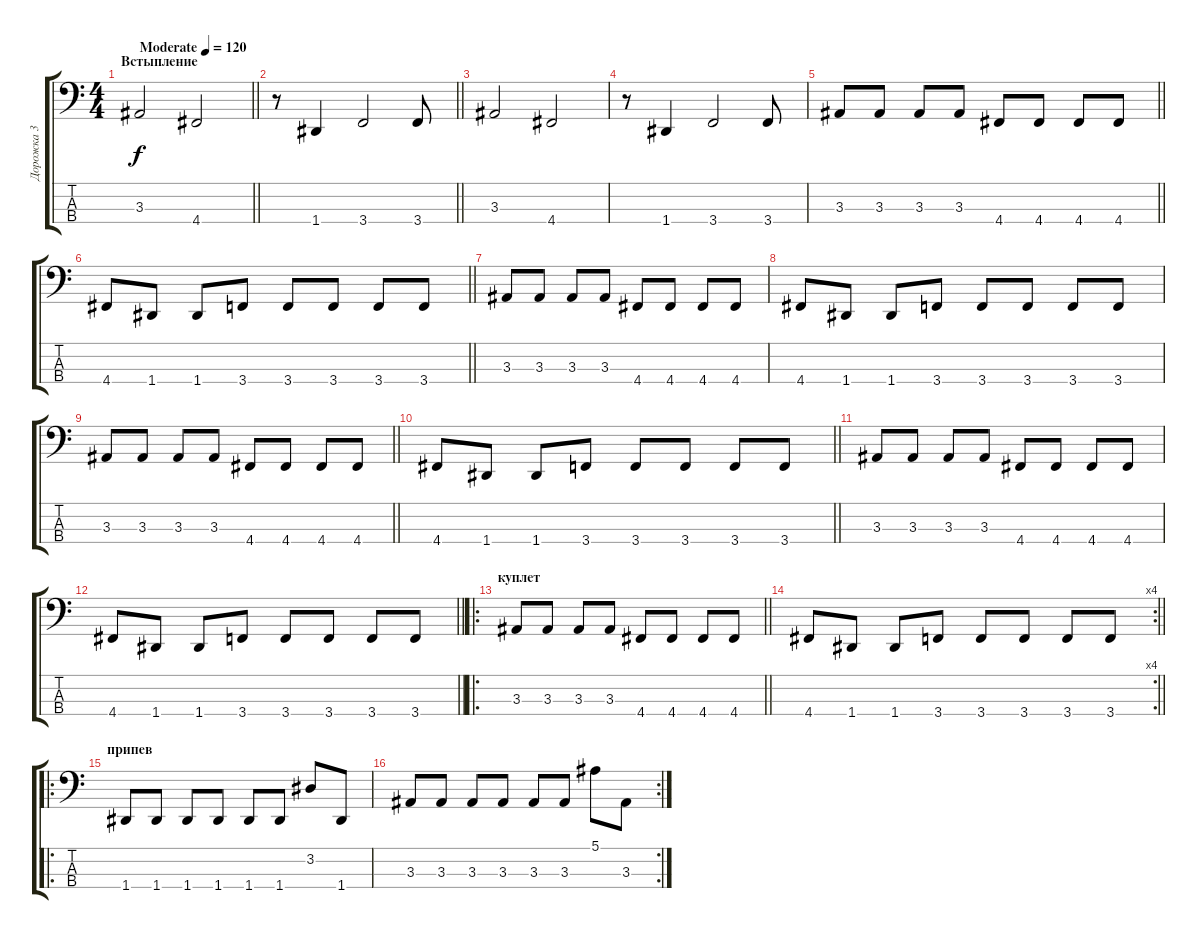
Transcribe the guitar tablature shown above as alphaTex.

\track ("Дорожка 3" "Дорожка 3") {instrument electricbassfinger}
\staff {score tabs}
\tuning (F2 C2 G1 D1) {hide}
\ts (4 4)
\section ("" "Встыпление")
\tempo (120 "Moderate")
\clef f4
\barLineRight lightlight
\ks c
3.3.2{dy f instrument electricbassfinger} 4.4.2 |
\barLineRight lightlight
r.8 1.4.4 3.4.2 3.4.8 |
3.3.2 4.4.2 |
r.8 1.4.4 3.4.2 3.4.8 |
\barLineRight lightlight
3.3.8 3.3.8 3.3.8 3.3.8 4.4.8 4.4.8 4.4.8 4.4.8 |
\barLineRight lightlight
4.4.8 1.4.8 1.4.8 3.4.8 3.4.8 3.4.8 3.4.8 3.4.8 |
3.3.8 3.3.8 3.3.8 3.3.8 4.4.8 4.4.8 4.4.8 4.4.8 |
4.4.8 1.4.8 1.4.8 3.4.8 3.4.8 3.4.8 3.4.8 3.4.8 |
\barLineRight lightlight
3.3.8 3.3.8 3.3.8 3.3.8 4.4.8 4.4.8 4.4.8 4.4.8 |
\barLineRight lightlight
4.4.8 1.4.8 1.4.8 3.4.8 3.4.8 3.4.8 3.4.8 3.4.8 |
3.3.8 3.3.8 3.3.8 3.3.8 4.4.8 4.4.8 4.4.8 4.4.8 |
\barLineRight lightlight
4.4.8 1.4.8 1.4.8 3.4.8 3.4.8 3.4.8 3.4.8 3.4.8 |
\ro
\section ("" "куплет")
\barLineRight lightlight
3.3.8 3.3.8 3.3.8 3.3.8 4.4.8 4.4.8 4.4.8 4.4.8 |
\rc 4
\barLineRight lightlight
4.4.8 1.4.8 1.4.8 3.4.8 3.4.8 3.4.8 3.4.8 3.4.8 |
\ro
\section ("" "припев")
1.4.8 1.4.8 1.4.8 1.4.8 1.4.8 1.4.8 3.2.8 1.4.8 |
\rc 2
3.3.8 3.3.8 3.3.8 3.3.8 3.3.8 3.3.8 5.1.8 3.3.8
